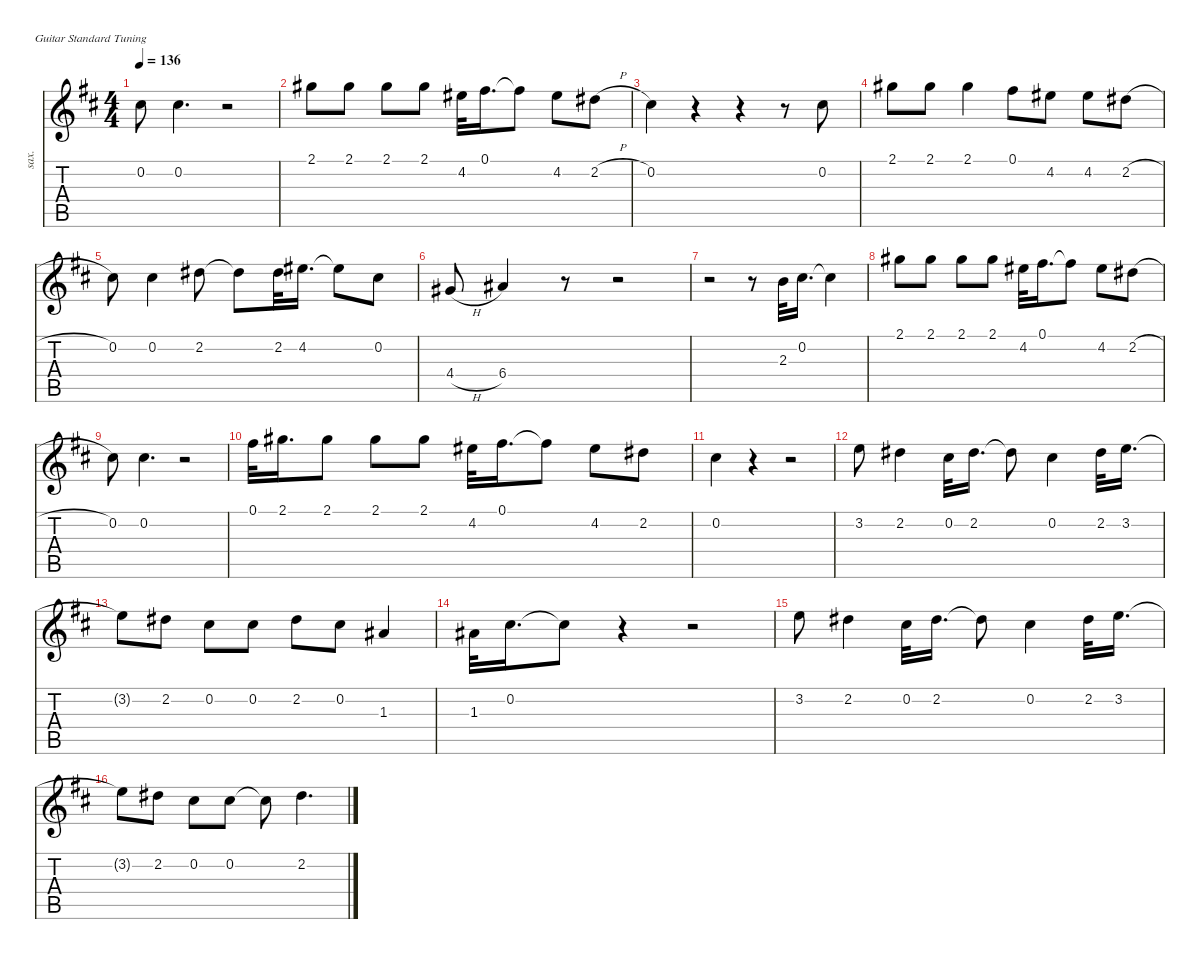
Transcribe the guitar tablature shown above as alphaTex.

\defaultSystemsLayout 4
\hideDynamics
\bracketExtendMode nobrackets
\otherSystemsTrackNameOrientation horizontal
\track ("Vocals" "sax.") {instrument tenorsax}
\staff {score tabs}
\tuning (E4 B3 G3 D3 A2 E2)
\displaytranspose 14
\ts (4 4)
\tempo 136
\clef g2
\ks d
0.2{acc #}.8{dy f} 0.2{acc #}.4{d} r.2 |
2.1{acc #}.8 2.1{acc #}.8 2.1{acc #}.8 2.1{acc #}.8 4.2{acc #}.32 0.1{acc #}.16{d} 0.1{t acc #}.8 4.2{acc #}.8 2.2{h acc #}.8 |
0.2{acc #}.4 r.4 r.4 r.8 0.2{acc #}.8 |
2.1{acc #}.8 2.1{acc #}.8 2.1{acc #}.4 0.1{acc #}.8 4.2{acc #}.8 4.2{acc #}.8 2.2{h acc #}.8 |
0.2{acc #}.8 0.2{acc #}.4 2.2{acc #}.8 2.2{t acc #}.8 2.2{acc #}.32 4.2{acc #}.16{d} 4.2{t acc #}.8 0.2{acc #}.8 |
4.4{h acc #}.8 6.4{acc #}.4 r.8 r.2 |
r.2 r.8 2.3{acc forcenatural}.32 0.2{acc #}.16{d} 0.2{t acc #}.4 |
2.1{acc #}.8 2.1{acc #}.8 2.1{acc #}.8 2.1{acc #}.8 4.2{acc #}.32 0.1{acc #}.16{d} 0.1{t acc #}.8 4.2{acc #}.8 2.2{h acc #}.8 |
0.2{acc #}.8 0.2{acc #}.4{d} r.2 |
0.1{acc #}.32 2.1{acc #}.16{d} 2.1{acc #}.8 2.1{acc #}.8 2.1{acc #}.8 4.2{acc #}.32 0.1{acc #}.16{d} 0.1{t acc #}.8 4.2{acc #}.8 2.2{acc #}.8 |
0.2{acc #}.4 r.4 r.2 |
3.2{acc forcenatural}.8 2.2{acc #}.4 0.2{acc #}.32 2.2{acc #}.16{d} 2.2{t acc #}.8 0.2{acc #}.4 2.2{acc #}.32 3.2{acc forcenatural}.16{d} |
3.2{t acc forcenatural}.8 2.2{acc #}.8 0.2{acc #}.8 0.2{acc #}.8 2.2{acc #}.8 0.2{acc #}.8 1.3{acc #}.4 |
1.3{acc #}.32 0.2{acc #}.16{d} 0.2{t acc #}.8 r.4 r.2 |
3.2{acc forcenatural}.8 2.2{acc #}.4 0.2{acc #}.32 2.2{acc #}.16{d} 2.2{t acc #}.8 0.2{acc #}.4 2.2{acc #}.32 3.2{acc forcenatural}.16{d} |
3.2{t acc forcenatural}.8 2.2{acc #}.8 0.2{acc #}.8 0.2{acc #}.8 0.2{t acc #}.8 2.2{acc #}.4{d}
